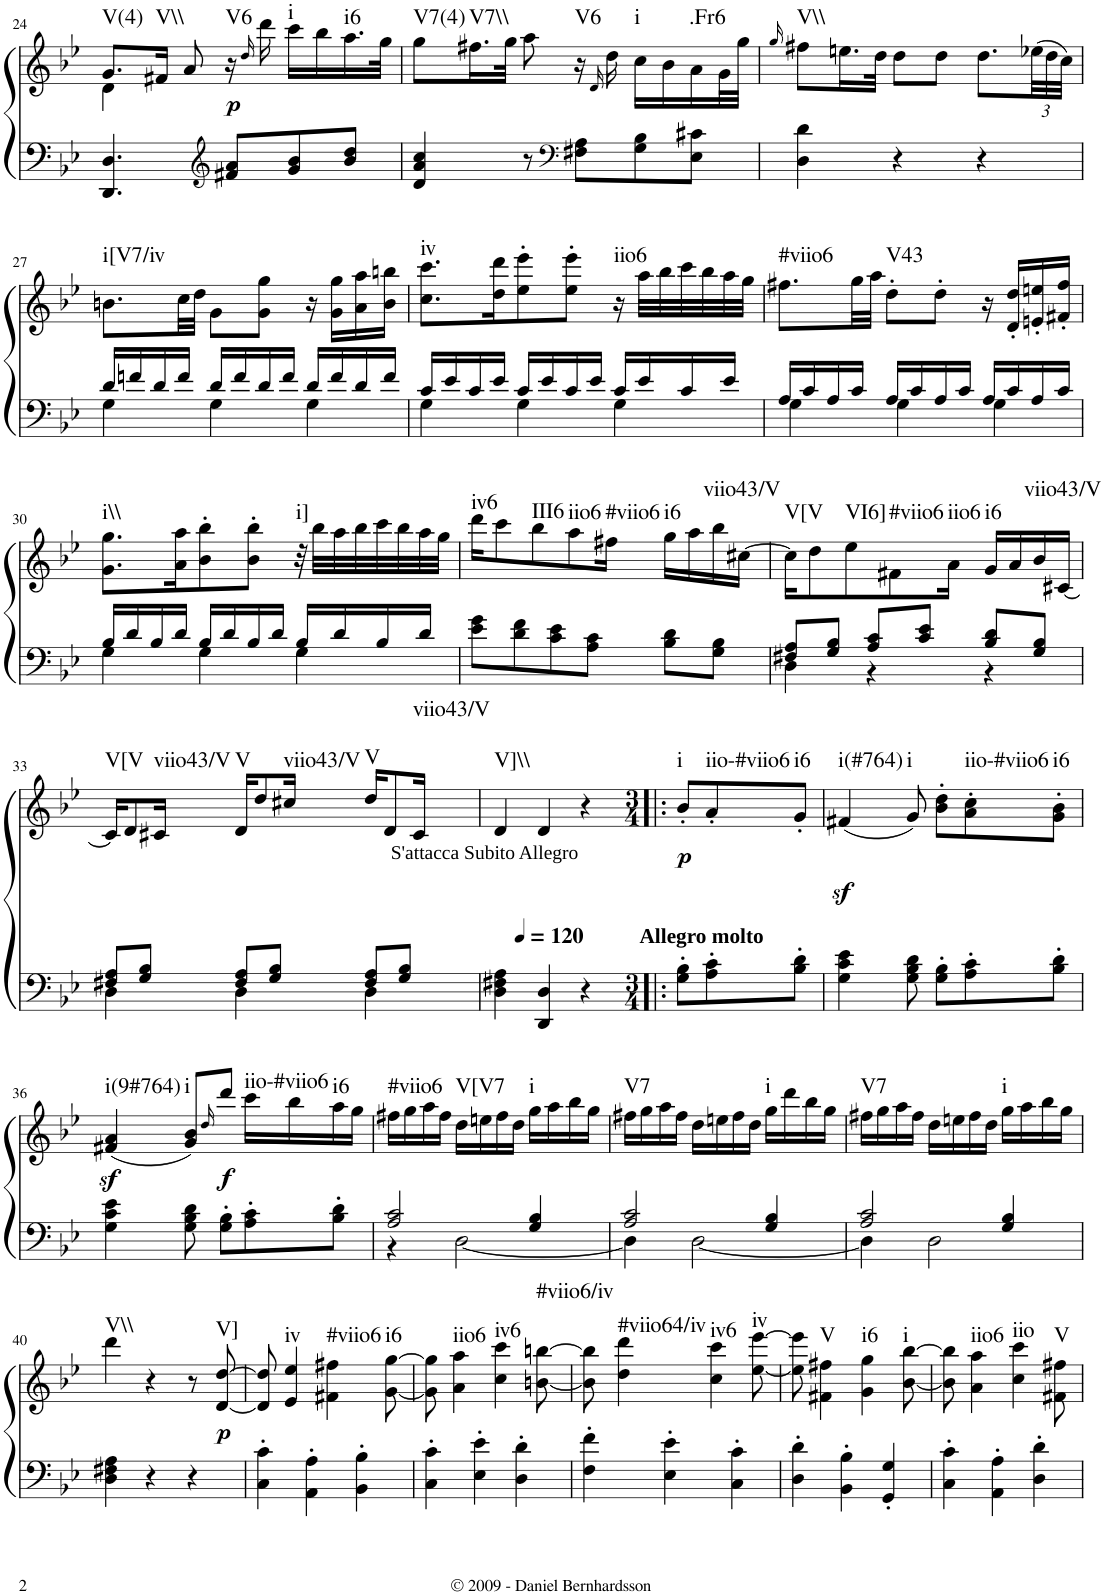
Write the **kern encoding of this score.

**kern	**kern	**dynam	**harte
*part1	*part1	*part1	*part1
*staff2	*staff1	*staff1/2	*
*I"Piano	*	*	*
*I'Pno.	*	*	*
!!LO:PB:g=z
*clefF4	*clefG2	*	*
*k[b-e-]	*k[b-e-]	*	*
*B-:	*B-:	*	*
*M3/4	*M3/4	*	*
=24	=24	=24	=24
*	*^	*	*
!	!	!	!	!LO:H:kt=V(4)
4.DD/ 4.D/	8.g/L	4d\	.	N
!	!	!	!	!LO:H:kt=V\\
.	16f#X/Jk	.	.	N
.	8a/	4ryy	.	.
*clefG2	*	*	*	*
!	!	!	!LO:DY:b	!LO:H:kt=V6
8f#X/ 8a/L	16r	.	p	N
.	16qdd/	.	.	.
.	16ddd\	.	.	.
!	!	!	!	!LO:H:kt=i
8g/ 8b-/	16ccc\LL	4ryy	.	N
.	16bb-\	.	.	.
!	!	!	!	!LO:H:kt=i6
8b-/ 8dd/J	16.aa\	.	.	N
.	32gg\JJk	.	.	.
*	*v	*v	*	*
=25	=25	=25	=25
!	!	!	!LO:H:kt=V7(4)
4d/ 4a/ 4cc/	8gg\L	.	N
!	!	!	!LO:H:kt=V7\\
.	16.ff#X\L	.	N
.	32gg\JJk	.	.
8r	8aa\	.	.
*clefF4	*	*	*
!	!	!	!LO:H:kt=V6
8F#X\ 8A\L	16r	.	N
.	16qd/	.	.
.	16dd\	.	.
!	!	!	!LO:H:kt=i
8G\ 8B-\	16cc\LL	.	N
.	16b-\	.	.
!	!	!	!LO:H:kt=.Fr6
8E-\ 8c#X\J	16a\	.	N
.	32g\L	.	.
.	32gg\JJJ	.	.
=26	=26	=26	=26
.	16qgg/	.	.
!	!	!	!LO:H:kt=V\\
4D\ 4d\	8ff#X\L	.	N
.	16.een\L	.	.
.	32dd\JJk	.	.
4r	8dd\L	.	.
.	8dd\J	.	.
4r	8.dd\L	.	.
*	*Xbrackettup	*	*
.	(48ee-X\LL	.	.
.	48dd\	.	.
.	48cc\JJJ)	.	.
!!LO:LB:g=z
=27	=27	=27	=27
*^	*	*	*
!	!	!	!	!LO:H:kt=i[V7/iv
16d/LL	4G\	8.bn\L	.	N
16fn/	.	.	.	.
16d/	.	.	.	.
16f/JJ	.	32cc\LL	.	.
.	.	32dd\JJJ	.	.
16d/LL	4G\	8g\L	.	.
16f/	.	.	.	.
16d/	.	8g\ 8gg\J	.	.
16f/JJ	.	.	.	.
16d/LL	4G\	16r	.	.
16f/	.	16g\ 16gg\LL	.	.
16d/	.	16a\ 16aa\	.	.
16f/JJ	.	16b\ 16bbn\JJ	.	.
=28	=28	=28	=28	=28
!	!	!	!	!LO:H:kt=iv
16c/LL	4G\	8.cc\ 8.ccc\L	.	N
16e-/	.	.	.	.
16c/	.	.	.	.
16e-/JJ	.	16dd\ 16ddd\K	.	.
16c/LL	4G\	8ee-\' 8eee-\'	.	.
16e-/	.	.	.	.
16c/	.	8ee-\' 8eee-\'J	.	.
16e-/JJ	.	.	.	.
!	!	!	!	!LO:H:kt=iio6
16c/LL	4G\	16r	.	N
16e-/	.	32aa\LLL	.	.
.	.	32bb-\	.	.
16c/	.	32ccc\	.	.
.	.	32bb-\	.	.
16e-/JJ	.	32aa\	.	.
.	.	32gg\JJJ	.	.
=29	=29	=29	=29	=29
!	!	!	!	!LO:H:kt=#viio6
16A/LL	4G\	8.ff#X\L	.	N
16c/	.	.	.	.
16A/	.	.	.	.
16c/JJ	.	32gg\LL	.	.
.	.	32aa\JJJ	.	.
!	!	!	!	!LO:H:kt=V43
16A/LL	4G\	8dd'\L	.	N
16c/	.	.	.	.
16A/	.	8dd'\J	.	.
16c/JJ	.	.	.	.
16A/LL	4G\	16r	.	.
16c/	.	16d/' 16dd/'LL	.	.
16A/	.	16en/' 16een/'	.	.
16c/JJ	.	16f#X/' 16ff#/'JJ	.	.
!!LO:LB:g=z
=30	=30	=30	=30	=30
!	!	!	!	!LO:H:kt=i\\
16B-/LL	4G\	8.g\ 8.gg\L	.	N
16d/	.	.	.	.
16B-/	.	.	.	.
16d/JJ	.	16a\ 16aa\K	.	.
16B-/LL	4G\	8b-\' 8bb-\'	.	.
16d/	.	.	.	.
16B-/	.	8b-\' 8bb-\'J	.	.
16d/JJ	.	.	.	.
!	!	!	!	!LO:H:kt=i]
16B-/LL	4G\	32r	.	N
.	.	32bb-\LLL	.	.
16d/	.	32aa\	.	.
.	.	32bb-\	.	.
16B-/	.	32ccc\	.	.
.	.	32bb-\	.	.
16d/JJ	.	32aa\	.	.
.	.	32gg\JJJ	.	.
*v	*v	*	*	*
=31	=31	=31	=31
!	!	!	!LO:H:kt=iv6
8e-\ 8g\L	16ddd\KL	.	N
.	8ccc\	.	.
8d\ 8f\	.	.	.
!	!	!	!LO:H:kt=III6
.	8bb-\	.	N
8c\ 8e-\	.	.	.
!	!	!	!LO:H:kt=iio6
.	8aa\	.	N
8A\ 8c\J	.	.	.
!	!	!	!LO:H:kt=#viio6
.	16ff#X\Jk	.	N
!	!	!	!LO:H:kt=i6
8B-\ 8d\L	16gg\LL	.	N
.	16aa\	.	.
!	!	!	!LO:H:kt=viio43/V
8G\ 8B-\J	16bb-\	.	N
.	[>16cc#X\JJ	.	.
=32	=32	=32	=32
*^	*	*	*
!	!	!	!	!LO:H:kt=V[V
8F#X/ 8A/L	4D\	16cc#\KL]	.	N
.	.	8dd\	.	.
8G/ 8B-/J	.	.	.	.
!	!	!	!	!LO:H:kt=VI6]
.	.	8ee-\	.	N
8A/ 8c/L	4r	.	.	.
!	!	!	!	!LO:H:kt=#viio6
.	.	8f#X\	.	N
8c/ 8e-/J	.	.	.	.
!	!	!	!	!LO:H:kt=iio6
.	.	16a\Jk	.	N
!	!	!	!	!LO:H:kt=i6
8B-/ 8d/L	4r	16g/LL	.	N
.	.	16a/	.	.
!	!	!	!	!LO:H:kt=viio43/V
8G/ 8B-/J	.	16b-/	.	N
.	.	[<16c#X/JJ	.	.
!!LO:LB:g=z
=33	=33	=33	=33	=33
!	!	!	!	!LO:H:kt=V[V
8F#X/ 8A/L	4D\	16c#/KL]	.	N
.	.	8d/	.	.
8G/ 8B-/J	.	.	.	.
!	!	!	!	!LO:H:kt=viio43/V
.	.	16c#X/Jk	.	N
!	!	!	!	!LO:H:kt=V
8F#/ 8A/L	4D\	16d/KL	.	N
.	.	8dd/	.	.
8G/ 8B-/J	.	.	.	.
!	!	!	!	!LO:H:kt=viio43/V
.	.	16cc#X/Jk	.	N
!	!	!	!	!LO:H:kt=V
8F#/ 8A/L	4D\	16dd/KL	.	N
!	!	!LO:TX:b:t=S'attacca Subito Allegro	!	!
.	.	8d/	.	.
8G/ 8B-/J	.	.	.	.
!	!	!	!	!LO:H:kt=viio43/V
.	.	16c#/Jk	.	N
*v	*v	*	*	*
=34	=34	=34	=34
!	!	!	!LO:H:kt=V]\\
4D\ 4F#X\ 4A\	4d/	.	N
4DD/ 4D/	4d/	.	.
4r	4r	.	.
=34X1!|:	=34X1!|:	=34X1!|:	=34X1!|:
*M3/4	*M3/4	*	*
*	*MM120	*	*
!	!LO:TX:b:B:t=Allegro molto	!	!
!	!	!LO:DY:b	!LO:H:kt=i
8G\' 8B-\'L	8b-'/L	p	N
!	!	!	!LO:H:kt=iio-#viio6
8A\' 8c\'	8a'/	.	N
!	!	!	!LO:H:kt=i6
8B-\' 8d\'J	8g'/J	.	N
=35	=35	=35	=35
!	!	!LO:DY:b	!LO:H:kt=i(#764)
4G\ 4c\ 4e-\	(4f#X/	sf	N
!	!	!	!LO:H:kt=i
8G\ 8B-\ 8d\	8g/)	.	N
8G\' 8B-\'L	8b-\' 8dd\'L	.	.
!	!	!	!LO:H:kt=iio-#viio6
8A\' 8c\'	8a\' 8cc\'	.	N
!	!	!	!LO:H:kt=i6
8B-\' 8d\'J	8g\' 8b-\'J	.	N
!!LO:LB:g=z
=36	=36	=36	=36
!	!	!LO:DY:b	!LO:H:kt=i(9#764)
4G\ 4c\ 4e-\	(4f#X/ 4a/	sf	N
!	!	!	!LO:H:kt=i
8G\ 8B-\ 8d\	8g/ 8b-/L)	.	N
.	16qdd/	.	.
!	!	!LO:DY:b	!
8G\' 8B-\'L	8ddd/J	f	.
!	!	!	!LO:H:kt=iio-#viio6
8A\' 8c\'	16ccc\LL	.	N
.	16bb-\	.	.
!	!	!	!LO:H:kt=i6
8B-\' 8d\'J	16aa\	.	N
.	16gg\JJ	.	.
=37	=37	=37	=37
*^	*	*	*
!	!	!	!	!LO:H:kt=#viio6
2A/ 2c/	4r	16ff#X\LL	.	N
.	.	16gg\	.	.
.	.	16aa\	.	.
.	.	16ff#\JJ	.	.
!	!	!	!	!LO:H:kt=V[V7
.	[<2D\	16dd\LL	.	N
.	.	16een\	.	.
.	.	16ff#\	.	.
.	.	16dd\JJ	.	.
!	!	!	!	!LO:H:kt=i
4G/ 4B-/	.	16gg\LL	.	N
.	.	16aa\	.	.
.	.	16bb-\	.	.
.	.	16gg\JJ	.	.
=38	=38	=38	=38	=38
!	!	!	!	!LO:H:kt=V7
2A/ 2c/	4D\]	16ff#X\LL	.	N
.	.	16gg\	.	.
.	.	16aa\	.	.
.	.	16ff#\JJ	.	.
.	[<2D\	16dd\LL	.	.
.	.	16een\	.	.
.	.	16ff#\	.	.
.	.	16dd\JJ	.	.
!	!	!	!	!LO:H:kt=i
4G/ 4B-/	.	16gg\LL	.	N
.	.	16ddd\	.	.
.	.	16bb-\	.	.
.	.	16gg\JJ	.	.
=39	=39	=39	=39	=39
!	!	!	!	!LO:H:kt=V7
2A/ 2c/	4D\]	16ff#X\LL	.	N
.	.	16gg\	.	.
.	.	16aa\	.	.
.	.	16ff#\JJ	.	.
.	2D\	16dd\LL	.	.
.	.	16een\	.	.
.	.	16ff#\	.	.
.	.	16dd\JJ	.	.
!	!	!	!	!LO:H:kt=i
4G/ 4B-/	.	16gg\LL	.	N
.	.	16aa\	.	.
.	.	16bb-\	.	.
.	.	16gg\JJ	.	.
*v	*v	*	*	*
!!LO:LB:g=z
=40	=40	=40	=40
!	!	!	!LO:H:kt=V\\
4D\ 4F#X\ 4A\	4ddd\	.	N
4r	4r	.	.
4r	8r	.	.
!	!	!LO:DY:b	!LO:H:kt=V]
.	[<8d/ [>8dd/	p	N
=41	=41	=41	=41
4C\' 4c\'	8d/] 8dd/]	.	.
!	!	!	!LO:H:kt=iv
.	4e-/ 4ee-/	.	N
4AA\' 4A\'	.	.	.
!	!	!	!LO:H:kt=#viio6
.	4f#X\ 4ff#X\	.	N
4BB-\' 4B-\'	.	.	.
!	!	!	!LO:H:kt=i6
.	[<8g\ [>8gg\	.	N
=42	=42	=42	=42
4C\' 4c\'	8g\] 8gg\]	.	.
!	!	!	!LO:H:kt=iio6
.	4a\ 4aa\	.	N
4E-\' 4e-\'	.	.	.
!	!	!	!LO:H:kt=iv6
.	4cc\ 4ccc\	.	N
4D\' 4d\'	.	.	.
!	!	!	!LO:H:kt=#viio6/iv
.	[<8bn\ [>8bbn\	.	N
=43	=43	=43	=43
4F\' 4f\'	8b\] 8bb\]	.	.
!	!	!	!LO:H:kt=#viio64/iv
.	4dd\ 4ddd\	.	N
4E-\' 4e-\'	.	.	.
!	!	!	!LO:H:kt=iv6
.	4cc\ 4ccc\	.	N
4C\' 4c\'	.	.	.
!	!	!	!LO:H:kt=iv
.	[<8ee-\ [>8eee-\	.	N
=44	=44	=44	=44
4D\' 4d\'	8ee-\] 8eee-\]	.	.
!	!	!	!LO:H:kt=V
.	4f#X\ 4ff#X\	.	N
4BB-\' 4B-\'	.	.	.
!	!	!	!LO:H:kt=i6
.	4g\ 4gg\	.	N
4GG/' 4G/'	.	.	.
!	!	!	!LO:H:kt=i
.	[<8b-\ [>8bb-\	.	N
=45	=45	=45	=45
4C\' 4c\'	8b-\] 8bb-\]	.	.
!	!	!	!LO:H:kt=iio6
.	4a\ 4aa\	.	N
4AA\' 4A\'	.	.	.
!	!	!	!LO:H:kt=iio
.	4cc\ 4ccc\	.	N
4D\' 4d\'	.	.	.
!	!	!	!LO:H:kt=V
.	8f#X\ 8ff#X\	.	N
=	=	=	=
*-	*-	*-	*-
